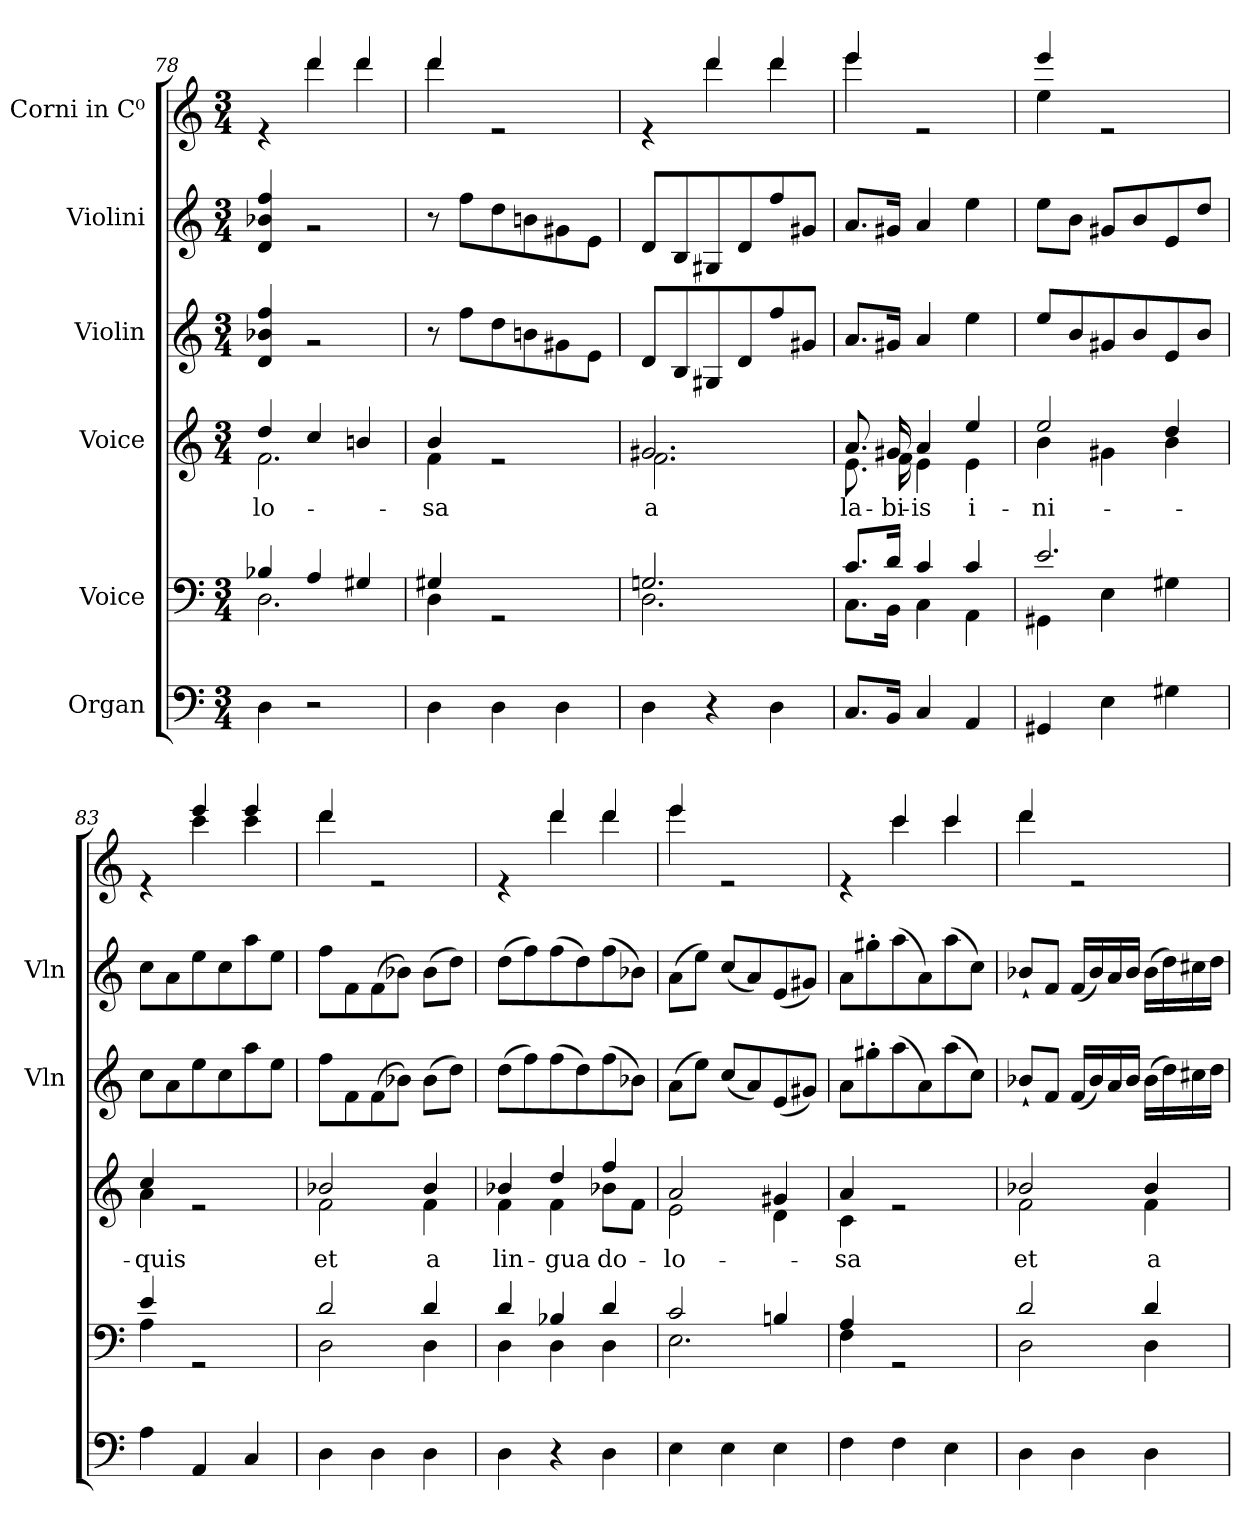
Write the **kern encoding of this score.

**kern	**kern	**kern	**text	**kern	**kern	**kern
*part6	*part5	*part4	*part4	*part3	*part2	*part1
*staff6	*staff5	*staff4	*staff4	*staff3	*staff2	*staff1
*I"Organ	*I"Voice	*I"Voice	*	*I"Violin	*I"Violini	*I"Corni in C⁰
*	*	*	*	*I'Vln	*I'Vln	*
*clefF4	*clefF4	*clefG2	*	*clefG2	*clefG2	*clefG2
*	*	*	*	*	*	*ITrd7c12
*k[]	*k[]	*k[]	*	*k[]	*k[]	*k[]
*M3/4	*M3/4	*M3/4	*	*M3/4	*M3/4	*M3/4
=78	=78	=78	=78	=78	=78	=78
*	*^	*	*	*	*	*
!	!	!	!	!LO:LY:b	!	!	!
*	*	*	*^	*	*	*	*^
4D\	4B-X/	2.D\	4dd/	2.f\	-lo-	4d/ 4b-X/ 4ff/	4d/ 4b-X/ 4ff/	4re	4ryy
2r	4A/	.	4cc/	.	.	2rg	2rg	4dd/	4dd\
.	4G#X/	.	4bn/	.	.	.	.	4dd/	4dd\
!!LO:LB:g=z	!!
=79	=79	=79	=79	=79	=79	=79	=79	=79	=79
!	!	!	!	!	!LO:LY:b	!	!	!	!
4D\	4G#X/	4D\	4b/	4f\	-sa	8r	8r	4dd/	4dd\
.	.	.	.	.	.	8ff\L	8ff\L	.	.
4D\	2rGG	2ryy	2re	2ryy	.	8dd\	8dd\	2re	2ryy
.	.	.	.	.	.	8bn\	8bn\	.	.
4D\	.	.	.	.	.	8g#X\	8g#X\	.	.
.	.	.	.	.	.	8e\J	8e\J	.	.
=80	=80	=80	=80	=80	=80	=80	=80	=80	=80
!	!	!	!	!	!LO:LY:b	!	!	!	!
4D\	2.Gn/	2.D\	2.g#X/	2.f\	a	8d/L	8d/L	4re	4ryy
.	.	.	.	.	.	8B/	8B/	.	.
4r	.	.	.	.	.	8G#X/	8G#X/	4dd/	4dd\
.	.	.	.	.	.	8d/	8d/	.	.
4D\	.	.	.	.	.	8ff/	8ff/	4dd/	4dd\
.	.	.	.	.	.	8g#X/J	8g#X/J	.	.
=81	=81	=81	=81	=81	=81	=81	=81	=81	=81
!	!	!	!	!	!LO:LY:b	!	!	!	!
8.C/L	8.c/L	8.C\L	8.a/	8.e\	la-	8.a/L	8.a/L	4ee/	4ee\
!	!	!	!	!	!LO:LY:b	!	!	!	!
16BB/Jk	16d/Jk	16BB\Jk	16g#X/	16f\	-bi-	16g#X/Jk	16g#X/Jk	.	.
!	!	!	!	!	!LO:LY:b	!	!	!	!
4C/	4c/	4C\	4a/	4e\	-is	4a/	4a/	2re	2ryy
!	!	!	!	!	!LO:LY:b	!	!	!	!
4AA/	4c/	4AA\	4ee/	4e\	i-	4ee\	4ee\	.	.
=82	=82	=82	=82	=82	=82	=82	=82	=82	=82
!	!	!	!	!	!LO:LY:b	!	!	!	!
4GG#X/	2.e/	4GG#X\	2ee/	4b\	-ni-	8ee/L	8ee\L	4ee/	4e\
.	.	.	.	.	.	8b/	8b\J	.	.
4E\	.	4E\	.	4g#X\	.	8g#X/	8g#X/L	2re	2ryy
.	.	.	.	.	.	8b/	8b/	.	.
4G#X\	.	4G#X\	4dd/	4b\	.	8e/	8e/	.	.
.	.	.	.	.	.	8b/J	8dd/J	.	.
=83	=83	=83	=83	=83	=83	=83	=83	=83	=83
!	!	!	!	!	!LO:LY:b	!	!	!	!
4A\	4e/	4A\	4cc/	4a\	-quis	8cc\L	8cc\L	4re	4ryy
.	.	.	.	.	.	8a\	8a\	.	.
4AA/	2rGG	2ryy	2re	2ryy	.	8ee\	8ee\	4ee/	4cc\
.	.	.	.	.	.	8cc\	8cc\	.	.
4C/	.	.	.	.	.	8aa\	8aa\	4ee/	4cc\
.	.	.	.	.	.	8ee\J	8ee\J	.	.
=84	=84	=84	=84	=84	=84	=84	=84	=84	=84
!	!	!	!	!	!LO:LY:b	!	!	!	!
4D\	2d/	2D\	2b-X/	2f\	et	8ff\L	8ff\L	4dd/	4dd\
.	.	.	.	.	.	8f\	8f\	.	.
4D\	.	.	.	.	.	(8f\	(8f\	2re	2ryy
.	.	.	.	.	.	8b-X\J)	8b-X\J)	.	.
!	!	!	!	!	!LO:LY:b	!	!	!	!
4D\	4d/	4D\	4b-/	4f\	a	(8b-\L	(8b-\L	.	.
.	.	.	.	.	.	8dd\J)	8dd\J)	.	.
=85	=85	=85	=85	=85	=85	=85	=85	=85	=85
!	!	!	!	!	!LO:LY:b	!	!	!	!
4D\	4d/	4D\	4b-X/	4f\	lin-	(8dd\L	(8dd\L	4re	4ryy
.	.	.	.	.	.	8ff\)	8ff\)	.	.
!	!	!	!	!	!LO:LY:b	!	!	!	!
4r	4B-X/	4D\	4dd/	4f\	-gua	(8ff\	(8ff\	4dd/	4dd\
.	.	.	.	.	.	8dd\)	8dd\)	.	.
!	!	!	!	!	!LO:LY:b	!	!	!	!
4D\	4d/	4D\	4ff/	8b-X\L	do-	(8ff\	(8ff\	4dd/	4dd\
.	.	.	.	8f\J	.	8b-X\J)	8b-X\J)	.	.
!!LO:PB:g=z	!!
=86	=86	=86	=86	=86	=86	=86	=86	=86	=86
!	!	!	!	!	!LO:LY:b	!	!	!	!
4E\	2c/	2.E\	2a/	2e\	-lo-	(8a\L	(8a\L	4ee/	4ee\
.	.	.	.	.	.	8ee\J)	8ee\J)	.	.
4E\	.	.	.	.	.	(8cc/L	(8cc/L	2re	2ryy
.	.	.	.	.	.	8a/)	8a/)	.	.
4E\	4Bn/	.	4g#X/	4d\	.	(8e/	(8e/	.	.
.	.	.	.	.	.	8g#X/J)	8g#X/J)	.	.
=87	=87	=87	=87	=87	=87	=87	=87	=87	=87
!	!	!	!	!	!LO:LY:b	!	!	!	!
4F\	4A/	4F\	4a/	4c\	-sa	8a\L	8a\L	4re	4ryy
.	.	.	.	.	.	8gg#X'\	8gg#X'\	.	.
4F\	2rGG	2ryy	2re	2ryy	.	(8aa\	(8aa\	4cc/	4cc\
.	.	.	.	.	.	8a\)	8a\)	.	.
4E\	.	.	.	.	.	(8aa\	(8aa\	4cc/	4cc\
.	.	.	.	.	.	8cc\J)	8cc\J)	.	.
=88	=88	=88	=88	=88	=88	=88	=88	=88	=88
!	!	!	!	!	!LO:LY:b	!	!	!	!
4D\	2d/	2D\	2b-X/	2f\	et	8b-X`/L	8b-X`/L	4dd/	4dd\
.	.	.	.	.	.	8f/J	8f/J	.	.
4D\	.	.	.	.	.	(16f/LL	(16f/LL	2re	2ryy
.	.	.	.	.	.	16b-/)	16b-/)	.	.
.	.	.	.	.	.	16a/	16a/	.	.
.	.	.	.	.	.	16b-/JJ	16b-/JJ	.	.
!	!	!	!	!	!LO:LY:b	!	!	!	!
4D\	4d/	4D\	4b-/	4f\	a	(16b-\LL	(16b-\LL	.	.
.	.	.	.	.	.	16dd\)	16dd\)	.	.
.	.	.	.	.	.	16cc#X\	16cc#X\	.	.
.	.	.	.	.	.	16dd\JJ	16dd\JJ	.	.
*	*v	*v	*	*	*	*	*	*v	*v
*	*	*v	*v	*	*	*	*
=	=	=	=	=	=	=
*-	*-	*-	*-	*-	*-	*-
